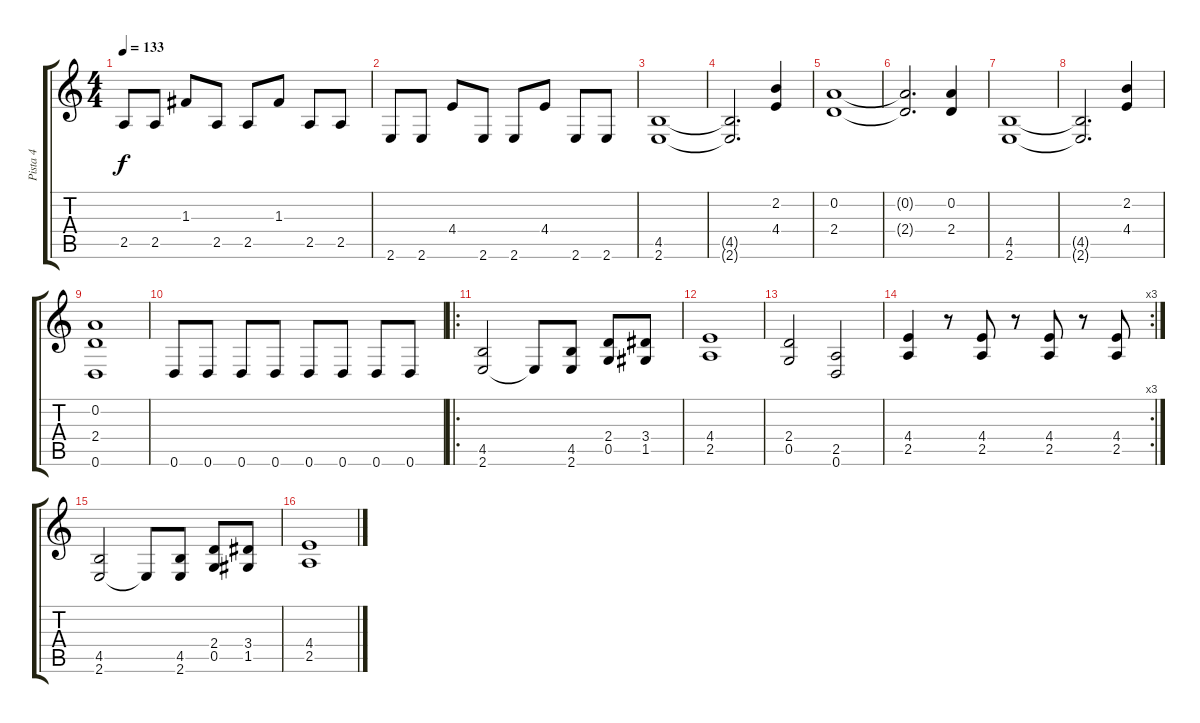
\track ("Pista 4" "Pista 4") {instrument distortionguitar}
\staff {score tabs}
\tuning (D4 A3 F3 C3 G2 D2) {hide}
\ts (4 4)
\tempo 133
\clef g2
\ks c
2.5.8{dy f} 2.5.8 1.3.8 2.5.8 2.5.8 1.3.8 2.5.8 2.5.8 |
2.6.8 2.6.8 4.4.8 2.6.8 2.6.8 4.4.8 2.6.8 2.6.8 |
(4.5 2.6).1 |
(4.5{t} 2.6{t}).2{d} (2.2 4.4).4 |
(0.2 2.4).1 |
(0.2{t} 2.4{t}).2{d} (0.2 2.4).4 |
(4.5 2.6).1 |
(4.5{t} 2.6{t}).2{d} (2.2 4.4).4 |
(0.2 2.4 0.6).1 |
0.6.8 0.6.8 0.6.8 0.6.8 0.6.8 0.6.8 0.6.8 0.6.8 |
\ro
(4.5 2.6).2 2.6{t}.8 (4.5 2.6).8 (2.4 0.5).8 (3.4 1.5).8 |
(4.4 2.5).1 |
(2.4 0.5).2 (2.5 0.6).2 |
\rc 3
(4.4 2.5).4 r.8 (4.4 2.5).8 r.8 (4.4 2.5).8 r.8 (4.4 2.5).8 |
(4.5 2.6).2 2.6{t}.8 (4.5 2.6).8 (2.4 0.5).8 (3.4 1.5).8 |
(4.4 2.5).1
